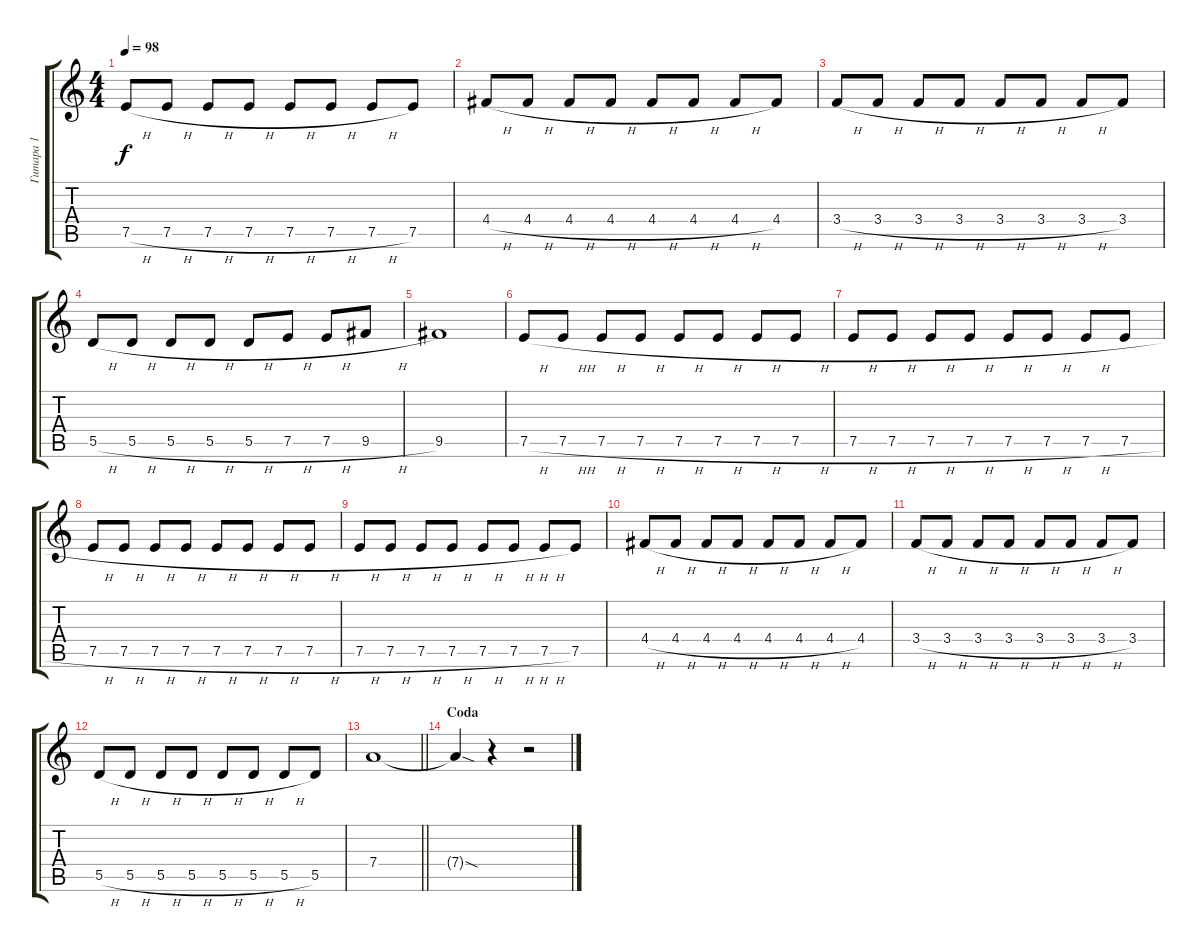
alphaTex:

\track ("Гитара 1" "Гитара 1") {instrument electricguitarclean}
\staff {score tabs}
\tuning (E4 B3 G3 D3 A2 E2) {hide}
\ts (4 4)
\tempo 98
\clef g2
\ks c
7.5{h}.8{dy f} 7.5{h}.8 7.5{h}.8 7.5{h}.8 7.5{h}.8 7.5{h}.8 7.5{h}.8 7.5.8 |
4.4{h}.8 4.4{h}.8 4.4{h}.8 4.4{h}.8 4.4{h}.8 4.4{h}.8 4.4{h}.8 4.4.8 |
3.4{h}.8 3.4{h}.8 3.4{h}.8 3.4{h}.8 3.4{h}.8 3.4{h}.8 3.4{h}.8 3.4.8 |
5.5{h}.8 5.5{h}.8 5.5{h}.8 5.5{h}.8 5.5{h}.8 7.5{h}.8 7.5{h}.8 9.5{h}.8 |
9.5.1 |
7.5{h}.8{volume 7 balance 2 instrument distortionguitar} 7.5{h}.8 7.5{h}.8 7.5{h}.8 7.5{h}.8 7.5{h}.8 7.5{h}.8 7.5{h}.8 |
7.5{h}.8 7.5{h}.8 7.5{h}.8 7.5{h}.8 7.5{h}.8 7.5{h}.8 7.5{h}.8 7.5{h}.8 |
7.5{h}.8 7.5{h}.8 7.5{h}.8 7.5{h}.8 7.5{h}.8 7.5{h}.8 7.5{h}.8 7.5{h}.8 |
7.5{h}.8 7.5{h}.8 7.5{h}.8 7.5{h}.8 7.5{h}.8 7.5{h}.8 7.5{h}.8 7.5.8 |
4.4{h}.8 4.4{h}.8 4.4{h}.8 4.4{h}.8 4.4{h}.8 4.4{h}.8 4.4{h}.8 4.4.8 |
3.4{h}.8 3.4{h}.8 3.4{h}.8 3.4{h}.8 3.4{h}.8 3.4{h}.8 3.4{h}.8 3.4.8 |
5.5{h}.8 5.5{h}.8 5.5{h}.8 5.5{h}.8 5.5{h}.8 5.5{h}.8 5.5{h}.8 5.5.8 |
\barLineRight lightlight
7.4.1 |
\section ("" "Coda")
7.4{sod t}.4 r.4 r.2
